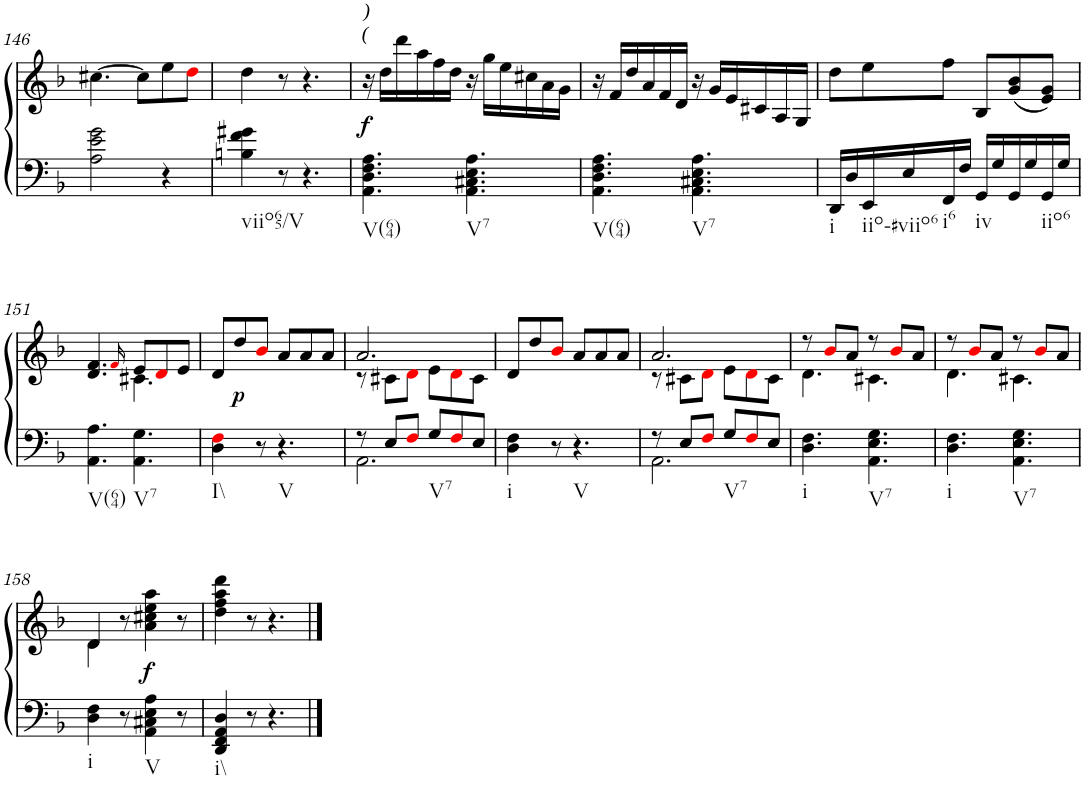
**kern	**kern	**dynam
*part1	*part1	*part1
*staff2	*staff1	*staff1/2
*I"Piano	*	*
*I'Pno.	*	*
!!LO:PB:g=z
*clefG2	*clefG2	*
*k[b-]	*k[b-]	*
*F:	*F:	*
*M6/8	*M6/8	*
=146	=146	=146
2A\ 2e\ 2g\	[>4.cc#X\	.
.	8cc#\L]	.
4r	8ee\	.
.	8ddi\J	.
=147	=147	=147
!LO:TX:b:t=viio65/V	!	!
4Bn\ 4f\ 4g#X\	4dd\	.
8r	8r	.
4.r	4.r	.
=148	=148	=148
!	!LO:TX:a:i:t=(	!
!	!LO:TX:a:i:t=)	!
!LO:TX:b:t=V(64)	!	!
!	!	!LO:DY:b
4.AA\ 4.D\ 4.F\ 4.A\	16r	f
.	16dd\LL	.
.	16ddd\	.
.	16aa\	.
.	16ff\	.
.	16dd\JJ	.
!LO:TX:b:t=V7	!	!
4.AA\ 4.C#X\ 4.E\ 4.A\	16r	.
.	16gg\LL	.
.	16ee\	.
.	16cc#X\	.
.	16a\	.
.	16g\JJ	.
=149	=149	=149
!LO:TX:b:t=V(64)	!	!
4.AA\ 4.D\ 4.F\ 4.A\	16r	.
.	16f/LL	.
.	16dd/	.
.	16a/	.
.	16f/	.
.	16d/JJ	.
!LO:TX:b:t=V7	!	!
4.AA\ 4.C#X\ 4.E\ 4.A\	16r	.
.	16g/LL	.
.	16e/	.
.	16c#X/	.
.	16A/	.
.	16G/JJ	.
=150	=150	=150
!LO:TX:b:t=i	!	!
16DD/LL	8dd\L	.
16D/	.	.
!LO:TX:b:t=iio-#viio6	!	!
16EE/	8ee\	.
16E/	.	.
!LO:TX:b:t=i6	!	!
16FF/	8ff\J	.
16F/JJ	.	.
!LO:TX:b:t=iv	!	!
16GG/LL	8B-/L	.
16G/	.	.
16GG/	(8g/ 8b-/	.
16G/	.	.
!LO:TX:b:t=iio6	!	!
16GG/	8e/ 8g/J)	.
16G/JJ	.	.
!!LO:LB:g=z
=151	=151	=151
*	*^	*
!LO:TX:b:t=V(64)	!	!	!
4.AA\ 4.A\	4.d/ 4.f/	4.ryy	.
.	16qfi/	.	.
!LO:TX:b:t=V7	!	!	!
4.AA\ 4.G\	8e/L	4.c#X\	.
.	8di/	.	.
.	8e/J	.	.
*	*v	*v	*
=152	=152	=152
!LO:TX:b:t=I\\	!	!
4D\ 4Fi\	8d/L	.
!	!	!LO:DY:b
.	8dd/	p
8r	8b-i/J	.
!LO:TX:b:t=V	!	!
4.r	8a/L	.
.	8a/	.
.	8a/J	.
=153	=153	=153
*^	*^	*
8r	2.AA\	2.a/	8r	.
8E/L	.	.	8c#X\L	.
8Fi/J	.	.	8di\J	.
!LO:TX:b:t=V7	!	!	!	!
8G/L	.	.	8e\L	.
8Fi/	.	.	8di\	.
8E/J	.	.	8c#\J	.
*v	*v	*	*	*
=154	=154	=154	=154
!LO:TX:b:t=i	!	!	!
*	*v	*v	*
4D\ 4F\	8d/L	.
.	8dd/	.
8r	8b-i/J	.
!LO:TX:b:t=V	!	!
4.r	8a/L	.
.	8a/	.
.	8a/J	.
=155	=155	=155
*^	*^	*
8r	2.AA\	2.a/	8r	.
8E/L	.	.	8c#X\L	.
8Fi/J	.	.	8di\J	.
!LO:TX:b:t=V7	!	!	!	!
8G/L	.	.	8e\L	.
8Fi/	.	.	8di\	.
8E/J	.	.	8c#\J	.
*v	*v	*	*	*
=156	=156	=156	=156
!LO:TX:b:t=i	!	!	!
4.D\ 4.F\	8r	4.d\	.
.	8b-i/L	.	.
.	8a/J	.	.
!LO:TX:b:t=V7	!	!	!
4.AA\ 4.E\ 4.G\	8r	4.c#X\	.
.	8b-i/L	.	.
.	8a/J	.	.
=157	=157	=157	=157
!LO:TX:b:t=i	!	!	!
4.D\ 4.F\	8r	4.d\	.
.	8b-i/L	.	.
.	8a/J	.	.
!LO:TX:b:t=V7	!	!	!
4.AA\ 4.E\ 4.G\	8r	4.c#X\	.
.	8b-i/L	.	.
.	8a/J	.	.
!!LO:LB:g=z	!!
=158	=158	=158	=158
!LO:TX:b:t=i	!	!	!
4D\ 4F\	4d/	4d\	.
8r	8r	8ryy	.
!LO:TX:b:t=V	!	!	!
!	!	!	!LO:DY:b
4AA\ 4C#X\ 4E\ 4A\	4a\ 4cc#X\ 4ee\ 4aa\	4.ryy	f
8r	8r	.	.
*	*v	*v	*
=159	=159	=159
!LO:TX:b:t=i\\	!	!
4DD/ 4FF/ 4AA/ 4D/	4dd\ 4ff\ 4aa\ 4ddd\	.
8r	8r	.
4.r	4.r	.
==	==	==
*-	*-	*-
